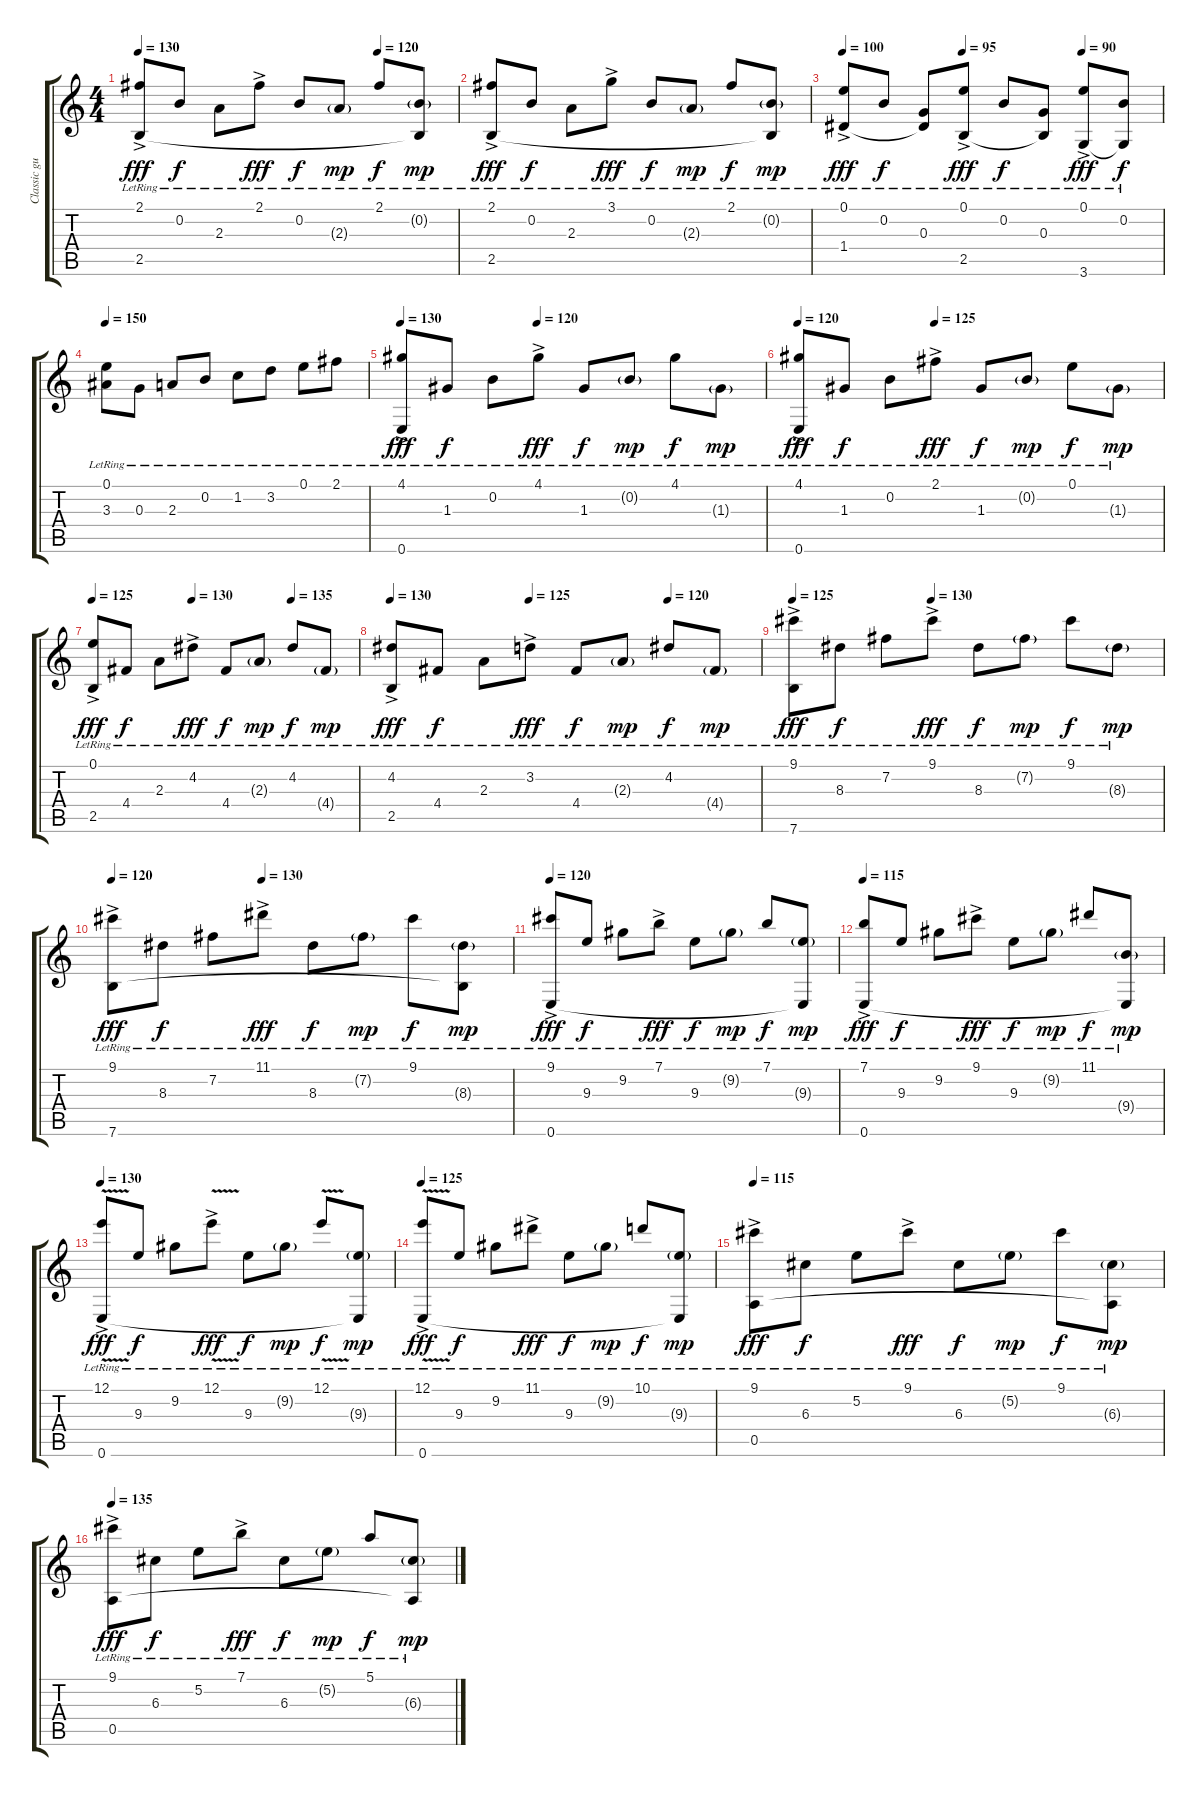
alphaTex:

\track ("Classic guitar" "Classic gu") {instrument acousticguitarnylon}
\staff {score tabs}
\tuning (E4 B3 G3 D3 A2 E2) {hide}
\ts (4 4)
\tempo 130
\tempo (120 0.75)
\clef g2
\ks c
(2.1{ac lr} 2.5{ac lr}).8{dy fff} 0.2{lr}.8{dy f} 2.3{lr}.8 2.1{ac lr}.8{dy fff} 0.2{lr}.8{dy f} 2.3{g lr}.8{dy mp} 2.1{lr}.8{dy f} (0.2{g lr} 2.5{t}).8{dy mp} |
(2.1{ac lr} 2.5{ac lr}).8{dy fff} 0.2{lr}.8{dy f} 2.3{lr}.8 3.1{ac lr}.8{dy fff} 0.2{lr}.8{dy f} 2.3{g lr}.8{dy mp} 2.1{lr}.8{dy f} (0.2{g lr} 2.5{t}).8{dy mp} |
\tempo 100
\tempo (95 0.375)
\tempo (90 0.75)
(0.1{ac lr} 1.4{ac lr}).8{dy fff} 0.2{lr}.8{dy f} (0.3{lr} 1.4{t}).8 (0.1{ac lr} 2.5{ac lr}).8{dy fff} 0.2{lr}.8{dy f} (0.3{lr} 2.5{t}).8 (0.1{ac lr} 3.6{ac lr}).8{dy fff} (0.2{lr} 3.6{t}).8{dy f} |
\tempo 150
(0.1 3.3{lr}).8 0.3{lr}.8 2.3{lr}.8 0.2{lr}.8 1.2{lr}.8 3.2{lr}.8 0.1{lr}.8 2.1{lr}.8 |
\tempo 130
\tempo (120 0.375)
(4.1{ac lr} 0.6{ac lr}).8{dy fff} 1.3{lr}.8{dy f} 0.2{lr}.8 4.1{ac lr}.8{dy fff} 1.3{lr}.8{dy f} 0.2{g lr}.8{dy mp} 4.1{lr}.8{dy f} 1.3{g lr}.8{dy mp} |
\tempo 120
\tempo (125 0.375)
(4.1{ac lr} 0.6{ac lr}).8{dy fff} 1.3{lr}.8{dy f} 0.2{lr}.8 2.1{ac lr}.8{dy fff} 1.3{lr}.8{dy f} 0.2{g lr}.8{dy mp} 0.1{lr}.8{dy f} 1.3{g lr}.8{dy mp} |
\tempo 125
\tempo (130 0.375)
\tempo (135 0.75)
(0.1{ac lr} 2.5{ac lr}).8{dy fff} 4.4{lr}.8{dy f} 2.3{lr}.8 4.2{ac lr}.8{dy fff} 4.4{lr}.8{dy f} 2.3{g lr}.8{dy mp} 4.2{lr}.8{dy f} 4.4{g lr}.8{dy mp} |
\tempo 130
\tempo (125 0.375)
\tempo (120 0.75)
(4.2{ac lr} 2.5{ac lr}).8{dy fff} 4.4{lr}.8{dy f} 2.3{lr}.8 3.2{ac lr}.8{dy fff} 4.4{lr}.8{dy f} 2.3{g lr}.8{dy mp} 4.2{lr}.8{dy f} 4.4{g lr}.8{dy mp} |
\tempo 125
\tempo (130 0.375)
(9.1{ac lr} 7.6{ac lr}).8{dy fff} 8.3{lr}.8{dy f} 7.2{lr}.8 9.1{ac lr}.8{dy fff} 8.3{lr}.8{dy f} 7.2{g lr}.8{dy mp} 9.1{lr}.8{dy f} 8.3{g lr}.8{dy mp} |
\tempo 120
\tempo (130 0.375)
(9.1{ac lr} 7.6{ac lr}).8{dy fff} 8.3{lr}.8{dy f} 7.2{lr}.8 11.1{ac lr}.8{dy fff} 8.3{lr}.8{dy f} 7.2{g lr}.8{dy mp} 9.1{lr}.8{dy f} (8.3{g lr} 7.6{t}).8{dy mp} |
\tempo 120
(9.1{ac lr} 0.6{ac lr}).8{dy fff} 9.3{lr}.8{dy f} 9.2{lr}.8 7.1{ac lr}.8{dy fff} 9.3{lr}.8{dy f} 9.2{g lr}.8{dy mp} 7.1{lr}.8{dy f} (9.3{g lr} 0.6{t}).8{dy mp} |
\tempo 115
(7.1{ac lr} 0.6{ac lr}).8{dy fff} 9.3{lr}.8{dy f} 9.2{lr}.8 9.1{ac lr}.8{dy fff} 9.3{lr}.8{dy f} 9.2{g lr}.8{dy mp} 11.1{lr}.8{dy f} (9.4{g lr} 0.6{t}).8{dy mp} |
\tempo 130
(12.1{v ac lr} 0.6{ac lr}).8{dy fff} 9.3{lr}.8{dy f} 9.2{lr}.8 12.1{v ac lr}.8{dy fff} 9.3{lr}.8{dy f} 9.2{g lr}.8{dy mp} 12.1{v lr}.8{dy f} (9.3{g lr} 0.6{t}).8{dy mp} |
\tempo 125
(12.1{v ac lr} 0.6{ac lr}).8{dy fff} 9.3{lr}.8{dy f} 9.2{lr}.8 11.1{ac lr}.8{dy fff} 9.3{lr}.8{dy f} 9.2{g lr}.8{dy mp} 10.1{lr}.8{dy f} (9.3{g lr} 0.6{t}).8{dy mp} |
\tempo 115
(9.1{ac lr} 0.5{ac lr}).8{dy fff} 6.3{lr}.8{dy f} 5.2{lr}.8 9.1{ac lr}.8{dy fff} 6.3{lr}.8{dy f} 5.2{g lr}.8{dy mp} 9.1{lr}.8{dy f} (6.3{g lr} 0.5{t}).8{dy mp} |
\tempo 135
(9.1{ac lr} 0.5{ac lr}).8{dy fff} 6.3{lr}.8{dy f} 5.2{lr}.8 7.1{ac lr}.8{dy fff} 6.3{lr}.8{dy f} 5.2{g lr}.8{dy mp} 5.1{lr}.8{dy f} (6.3{g lr} 0.5{t}).8{dy mp}
